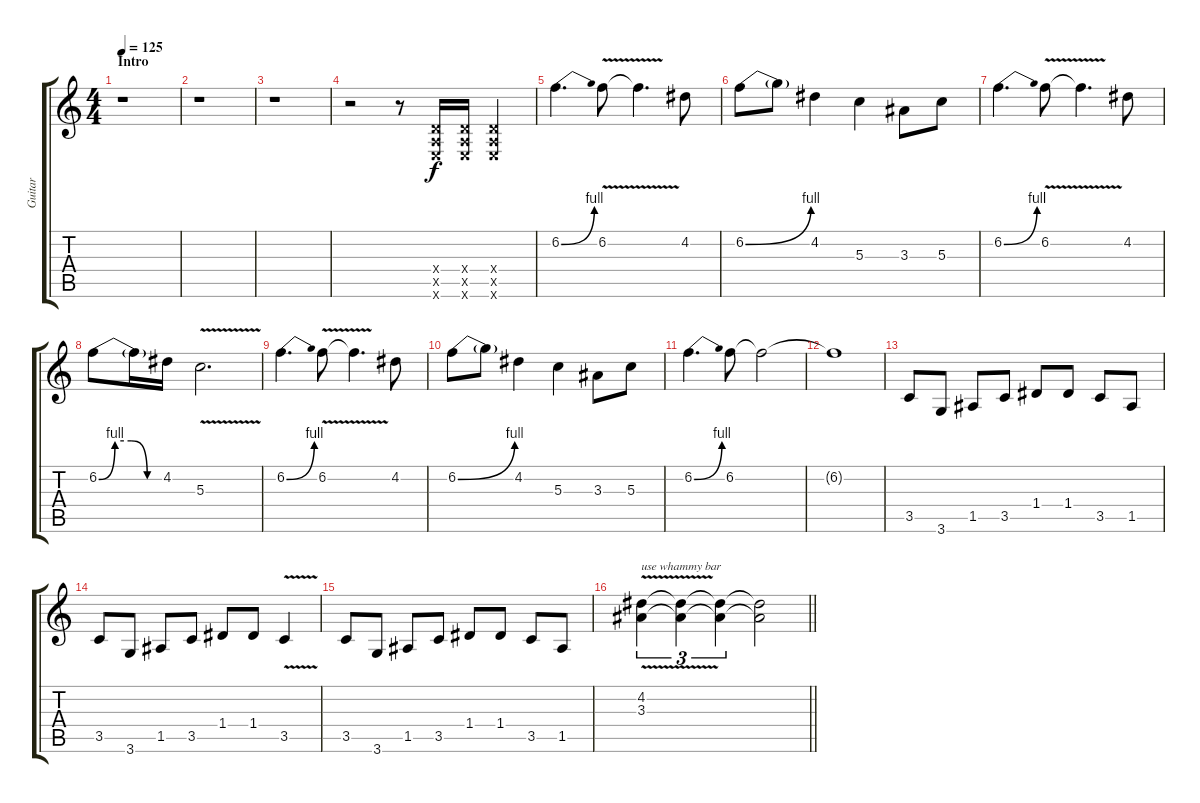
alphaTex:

\track ("Guitar" "Guitar") {instrument overdrivenguitar}
\staff {score tabs}
\tuning (E4 B3 G3 D3 A2 E2) {hide}
\ts (4 4)
\section ("" "Intro")
\tempo 125
\clef g2
\ks c
r.1{dy f instrument overdrivenguitar} |
r.1 |
r.1 |
r.2 r.8 (0.4{x} 0.5{x} 0.6{x}).16 (0.4{x} 0.5{x} 0.6{x}).16 (0.4{x} 0.5{x} 0.6{x}).4 |
6.2{be (bend 0 0 60 4)}.4{d} 6.2{v}.8 6.2{t}.4{d} 4.2.8 |
6.2{be (bend 0 0 60 4)}.8 6.2{t}.8 4.2.4 5.3.4 3.3.8 5.3.8 |
6.2{be (bend 0 0 60 4)}.4{d} 6.2{v}.8 6.2{t}.4{d} 4.2.8 |
6.2{be (custom 0 0 15 4 30 4 45 0 60 0)}.8 6.2{t}.16 4.2.16 5.3{v}.2{d} |
6.2{be (bend 0 0 60 4)}.4{d} 6.2{v}.8 6.2{t}.4{d} 4.2.8 |
6.2{be (bend 0 0 60 4)}.8 6.2{t}.8 4.2.4 5.3.4 3.3.8 5.3.8 |
6.2{be (bend 0 0 60 4)}.4{d} 6.2.8 6.2{t}.2 |
6.2{t}.1 |
3.5.8 3.6.8 1.5.8 3.5.8 1.4.8 1.4.8 3.5.8 1.5.8 |
3.5.8 3.6.8 1.5.8 3.5.8 1.4.8 1.4.8 3.5{v}.4 |
3.5.8 3.6.8 1.5.8 3.5.8 1.4.8 1.4.8 3.5.8 1.5.8 |
\barLineRight lightlight
(4.2{v} 3.3{v}).4{tu (3 2) txt "use whammy bar"} (4.2{t} 3.3{t}).4{tu (3 2)} (4.2{t} 3.3{t}).4{tu (3 2)} (4.2{t} 3.3{t}).2
